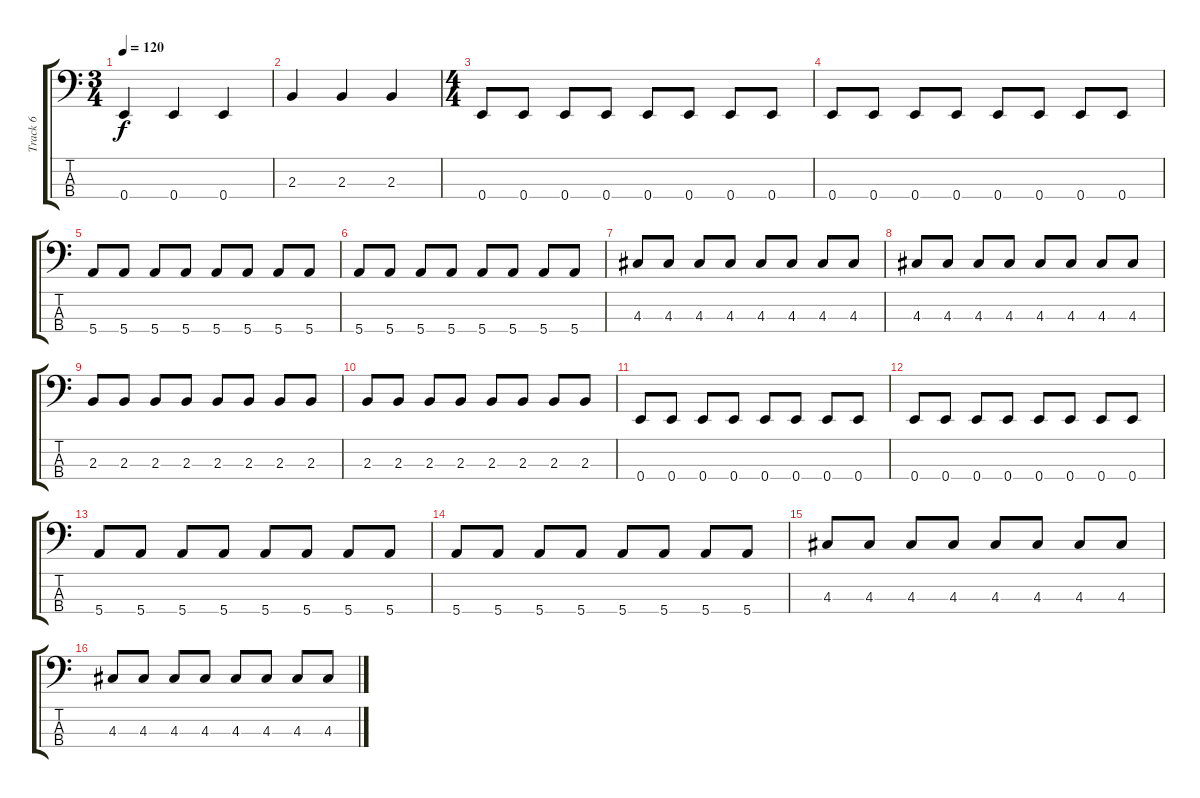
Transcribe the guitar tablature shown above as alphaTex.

\track ("Track 6" "Track 6") {instrument electricbassfinger}
\staff {score tabs}
\tuning (G2 D2 A1 E1) {hide}
\ts (3 4)
\tempo 120
\clef f4
\ks c
0.4.4{dy f} 0.4.4 0.4.4 |
2.3.4 2.3.4 2.3.4 |
\ts (4 4)
0.4.8 0.4.8 0.4.8 0.4.8 0.4.8 0.4.8 0.4.8 0.4.8 |
0.4.8 0.4.8 0.4.8 0.4.8 0.4.8 0.4.8 0.4.8 0.4.8 |
5.4.8 5.4.8 5.4.8 5.4.8 5.4.8 5.4.8 5.4.8 5.4.8 |
5.4.8 5.4.8 5.4.8 5.4.8 5.4.8 5.4.8 5.4.8 5.4.8 |
4.3.8 4.3.8 4.3.8 4.3.8 4.3.8 4.3.8 4.3.8 4.3.8 |
4.3.8 4.3.8 4.3.8 4.3.8 4.3.8 4.3.8 4.3.8 4.3.8 |
2.3.8 2.3.8 2.3.8 2.3.8 2.3.8 2.3.8 2.3.8 2.3.8 |
2.3.8 2.3.8 2.3.8 2.3.8 2.3.8 2.3.8 2.3.8 2.3.8 |
0.4.8 0.4.8 0.4.8 0.4.8 0.4.8 0.4.8 0.4.8 0.4.8 |
0.4.8 0.4.8 0.4.8 0.4.8 0.4.8 0.4.8 0.4.8 0.4.8 |
5.4.8 5.4.8 5.4.8 5.4.8 5.4.8 5.4.8 5.4.8 5.4.8 |
5.4.8 5.4.8 5.4.8 5.4.8 5.4.8 5.4.8 5.4.8 5.4.8 |
4.3.8 4.3.8 4.3.8 4.3.8 4.3.8 4.3.8 4.3.8 4.3.8 |
4.3.8 4.3.8 4.3.8 4.3.8 4.3.8 4.3.8 4.3.8 4.3.8
